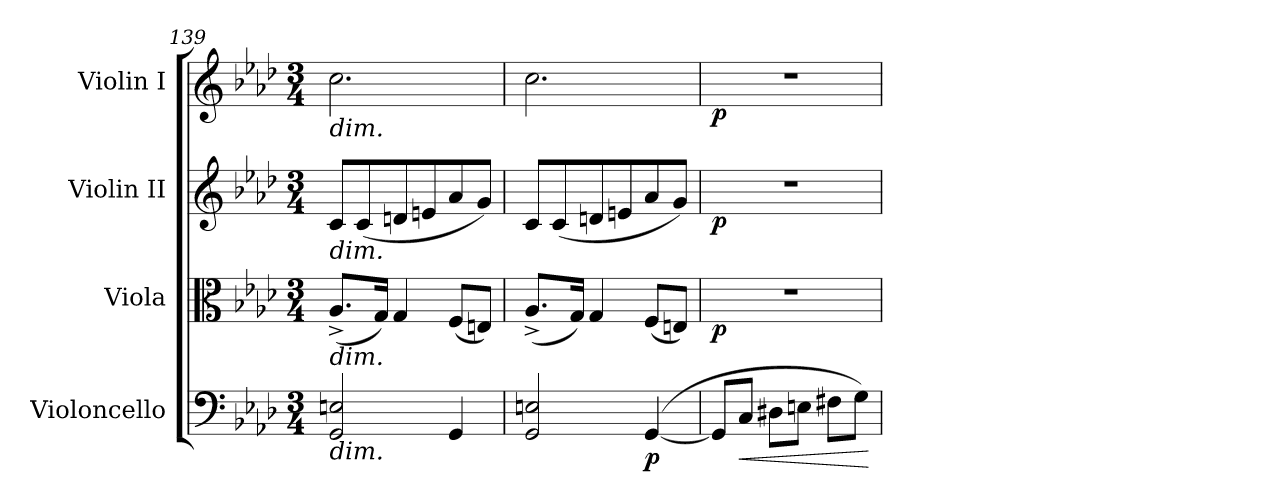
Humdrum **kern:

**kern	**dynam	**kern	**dynam	**kern	**dynam	**kern	**dynam
*part4	*part4	*part3	*part3	*part2	*part2	*part1	*part1
*staff4	*staff4	*staff3	*staff3	*staff2	*staff2	*staff1	*staff1
*I"Violoncello	*	*I"Viola	*	*I"Violin II	*	*I"Violin I	*
*I'Vc	*	*I'Vla	*	*I'Vln	*	*I'Vln	*
*clefF4	*	*clefC3	*	*clefG2	*	*clefG2	*
*k[b-e-a-d-]	*	*k[b-e-a-d-]	*	*k[b-e-a-d-]	*	*k[b-e-a-d-]	*
*M3/4	*	*M3/4	*	*M3/4	*	*M3/4	*
=139	=139	=139	=139	=139	=139	=139	=139
!	!	!	!	!	!	!LO:TX:b:i:t=dim.	!
!	!	!	!	!LO:TX:b:i:t=dim.	!	!	!
!	!	!LO:TX:b:i:t=dim.	!	!	!	!	!
!LO:TX:b:i:t=dim.	!	!	!	!	!	!	!
2GG/ 2En/	.	(<8.A-^/L	.	8c/L	.	2.cc\	.
.	.	.	.	(<8c/	.	.	.
.	.	16G/Jk)	.	.	.	.	.
.	.	4G/	.	8dn/	.	.	.
.	.	.	.	8en/	.	.	.
4GG/	.	(<8F/L	.	8a-/	.	.	.
.	.	8En/J)	.	8g/J)	.	.	.
=140	=140	=140	=140	=140	=140	=140	=140
2GG/ 2En/	.	(<8.A-^/L	.	8c/L	.	2.cc\	.
.	.	.	.	(<8c/	.	.	.
.	.	16G/Jk)	.	.	.	.	.
.	.	4G/	.	8dn/	.	.	.
.	.	.	.	8en/	.	.	.
!	!LO:DY:b	!	!	!	!	!	!
(>[4GG/	p	(<8F/L	.	8a-/	.	.	.
.	.	8En/J)	.	8g/J)	.	.	.
=141	=141	=141	=141	=141	=141	=141	=141
!	!	!	!LO:DY:b	!	!LO:DY:b	!	!LO:DY:b
8GG/L]	.	2.r	p	2.r	p	2.r	p
!	!LO:HP:b	!	!	!	!	!	!
8C/J	<	.	.	.	.	.	.
8D#X\L	.	.	.	.	.	.	.
8En\J	.	.	.	.	.	.	.
8F#X\L	.	.	.	.	.	.	.
8G\J)	.	.	.	.	.	.	.
.	[	.	.	.	.	.	.
=	=	=	=	=	=	=	=
*-	*-	*-	*-	*-	*-	*-	*-
